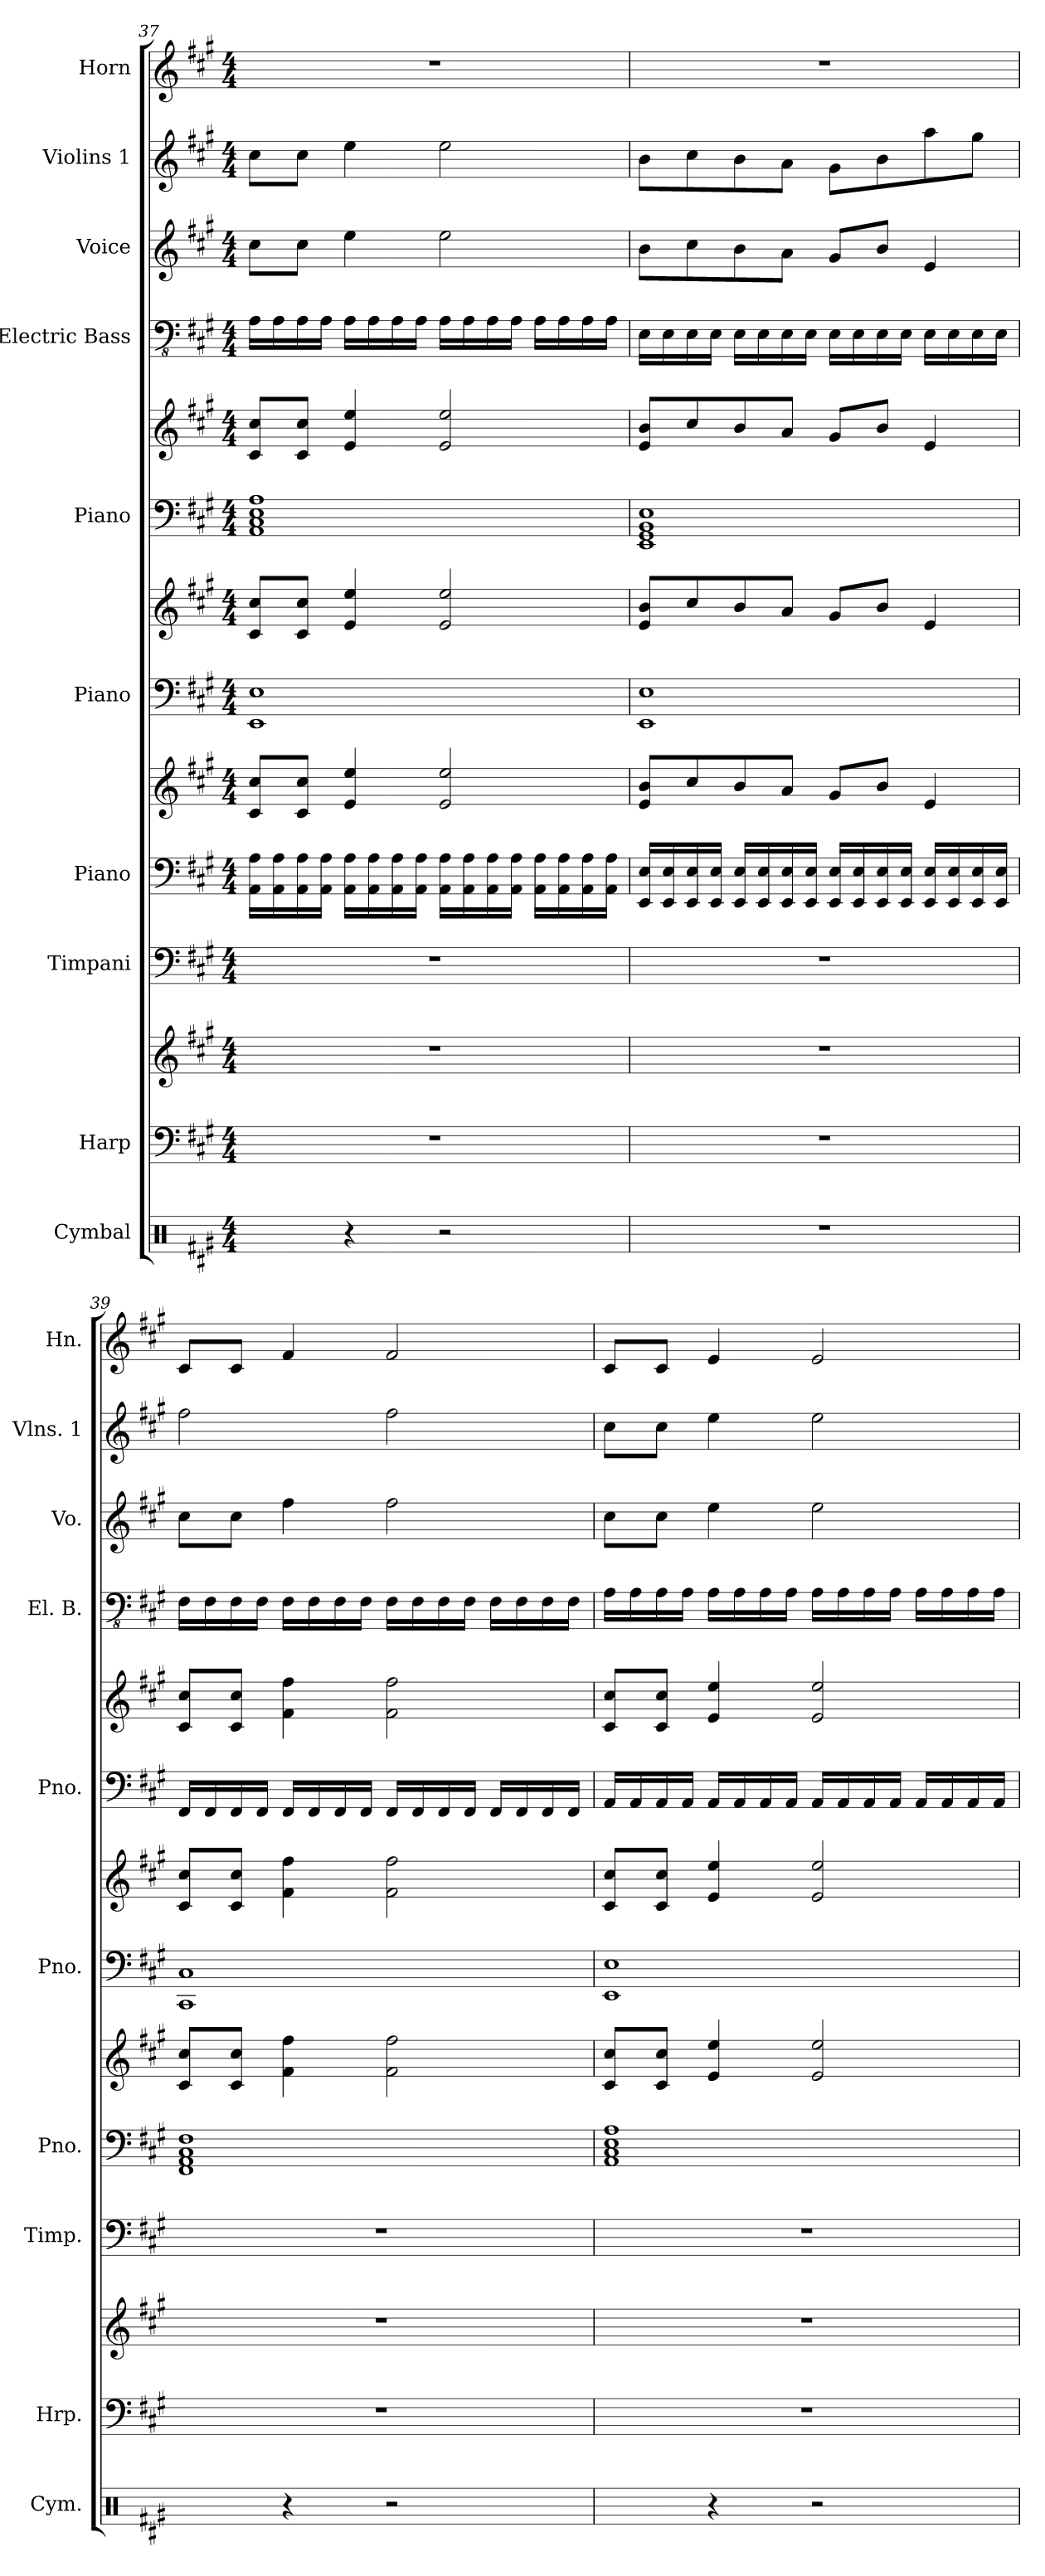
**kern	**kern	**kern	**kern	**kern	**kern	**kern	**kern	**kern	**kern	**kern	**kern	**kern	**kern
*part10	*part9	*part9	*part8	*part7	*part7	*part6	*part6	*part5	*part5	*part4	*part3	*part2	*part1
*staff14	*staff13	*staff12	*staff11	*staff10	*staff9	*staff8	*staff7	*staff6	*staff5	*staff4	*staff3	*staff2	*staff1
*I"Cymbal	*I"Harp	*	*I"Timpani	*I"Piano	*	*I"Piano	*	*I"Piano	*	*I"Electric Bass	*I"Voice	*I"Violins 1	*I"Horn
*I'Cym.	*I'Hrp.	*	*I'Timp.	*I'Pno.	*	*I'Pno.	*	*I'Pno.	*	*I'El. B.	*I'Vo.	*I'Vlns. 1	*I'Hn.
*clefX	*clefF4	*clefG2	*clefF4	*clefF4	*clefG2	*clefF4	*clefG2	*clefF4	*clefG2	*clefFv4	*clefG2	*clefG2	*clefG2
*	*	*	*	*	*	*	*	*	*	*	*	*	*ITrd4c7
*k[f#c#g#]	*k[f#c#g#]	*k[f#c#g#]	*k[f#c#g#]	*k[f#c#g#]	*k[f#c#g#]	*k[f#c#g#]	*k[f#c#g#]	*k[f#c#g#]	*k[f#c#g#]	*k[f#c#g#]	*k[f#c#g#]	*k[f#c#g#]	*k[f#c#]
*A:	*A:	*A:	*A:	*A:	*A:	*A:	*A:	*A:	*A:	*A:	*A:	*A:	*D:
*M4/4	*M4/4	*M4/4	*M4/4	*M4/4	*M4/4	*M4/4	*M4/4	*M4/4	*M4/4	*M4/4	*M4/4	*M4/4	*M4/4
=37	=37	=37	=37	=37	=37	=37	=37	=37	=37	=37	=37	=37	=37
4R\	1r	1r	1r	16AA\ 16A\LL	8c#/ 8cc#/L	1EE 1E	8c#/ 8cc#/L	1AA 1C# 1E 1A	8c#/ 8cc#/L	16AA\LL	8cc#\L	8cc#\L	1r
.	.	.	.	16AA\ 16A\	.	.	.	.	.	16AA\	.	.	.
.	.	.	.	16AA\ 16A\	8c#/ 8cc#/J	.	8c#/ 8cc#/J	.	8c#/ 8cc#/J	16AA\	8cc#\J	8cc#\J	.
.	.	.	.	16AA\ 16A\JJ	.	.	.	.	.	16AA\JJ	.	.	.
4r	.	.	.	16AA\ 16A\LL	4e/ 4ee/	.	4e/ 4ee/	.	4e/ 4ee/	16AA\LL	4ee\	4ee\	.
.	.	.	.	16AA\ 16A\	.	.	.	.	.	16AA\	.	.	.
.	.	.	.	16AA\ 16A\	.	.	.	.	.	16AA\	.	.	.
.	.	.	.	16AA\ 16A\JJ	.	.	.	.	.	16AA\JJ	.	.	.
2r	.	.	.	16AA\ 16A\LL	2e/ 2ee/	.	2e/ 2ee/	.	2e/ 2ee/	16AA\LL	2ee\	2ee\	.
.	.	.	.	16AA\ 16A\	.	.	.	.	.	16AA\	.	.	.
.	.	.	.	16AA\ 16A\	.	.	.	.	.	16AA\	.	.	.
.	.	.	.	16AA\ 16A\JJ	.	.	.	.	.	16AA\JJ	.	.	.
.	.	.	.	16AA\ 16A\LL	.	.	.	.	.	16AA\LL	.	.	.
.	.	.	.	16AA\ 16A\	.	.	.	.	.	16AA\	.	.	.
.	.	.	.	16AA\ 16A\	.	.	.	.	.	16AA\	.	.	.
.	.	.	.	16AA\ 16A\JJ	.	.	.	.	.	16AA\JJ	.	.	.
!!LO:PB:g=z
=38	=38	=38	=38	=38	=38	=38	=38	=38	=38	=38	=38	=38	=38
1r	1r	1r	1r	16EE/ 16E/LL	8e/ 8b/L	1EE 1E	8e/ 8b/L	1EE 1GG# 1BB 1E	8e/ 8b/L	16EE\LL	8b\L	8b\L	1r
.	.	.	.	16EE/ 16E/	.	.	.	.	.	16EE\	.	.	.
.	.	.	.	16EE/ 16E/	8cc#/	.	8cc#/	.	8cc#/	16EE\	8cc#\	8cc#\	.
.	.	.	.	16EE/ 16E/JJ	.	.	.	.	.	16EE\JJ	.	.	.
.	.	.	.	16EE/ 16E/LL	8b/	.	8b/	.	8b/	16EE\LL	8b\	8b\	.
.	.	.	.	16EE/ 16E/	.	.	.	.	.	16EE\	.	.	.
.	.	.	.	16EE/ 16E/	8a/J	.	8a/J	.	8a/J	16EE\	8a\J	8a\J	.
.	.	.	.	16EE/ 16E/JJ	.	.	.	.	.	16EE\JJ	.	.	.
.	.	.	.	16EE/ 16E/LL	8g#/L	.	8g#/L	.	8g#/L	16EE\LL	8g#/L	8g#\L	.
.	.	.	.	16EE/ 16E/	.	.	.	.	.	16EE\	.	.	.
.	.	.	.	16EE/ 16E/	8b/J	.	8b/J	.	8b/J	16EE\	8b/J	8b\	.
.	.	.	.	16EE/ 16E/JJ	.	.	.	.	.	16EE\JJ	.	.	.
.	.	.	.	16EE/ 16E/LL	4e/	.	4e/	.	4e/	16EE\LL	4e/	8aa\	.
.	.	.	.	16EE/ 16E/	.	.	.	.	.	16EE\	.	.	.
.	.	.	.	16EE/ 16E/	.	.	.	.	.	16EE\	.	8gg#\J	.
.	.	.	.	16EE/ 16E/JJ	.	.	.	.	.	16EE\JJ	.	.	.
=39	=39	=39	=39	=39	=39	=39	=39	=39	=39	=39	=39	=39	=39
4R\	1r	1r	1r	1FF# 1AA 1C# 1F#	8c#/ 8cc#/L	1CC# 1C#	8c#/ 8cc#/L	16FF#/LL	8c#/ 8cc#/L	16FF#\LL	8cc#\L	2ff#\	8F#/L
.	.	.	.	.	.	.	.	16FF#/	.	16FF#\	.	.	.
.	.	.	.	.	8c#/ 8cc#/J	.	8c#/ 8cc#/J	16FF#/	8c#/ 8cc#/J	16FF#\	8cc#\J	.	8F#/J
.	.	.	.	.	.	.	.	16FF#/JJ	.	16FF#\JJ	.	.	.
4r	.	.	.	.	4f#\ 4ff#\	.	4f#\ 4ff#\	16FF#/LL	4f#\ 4ff#\	16FF#\LL	4ff#\	.	4B/
.	.	.	.	.	.	.	.	16FF#/	.	16FF#\	.	.	.
.	.	.	.	.	.	.	.	16FF#/	.	16FF#\	.	.	.
.	.	.	.	.	.	.	.	16FF#/JJ	.	16FF#\JJ	.	.	.
2r	.	.	.	.	2f#\ 2ff#\	.	2f#\ 2ff#\	16FF#/LL	2f#\ 2ff#\	16FF#\LL	2ff#\	2ff#\	2B/
.	.	.	.	.	.	.	.	16FF#/	.	16FF#\	.	.	.
.	.	.	.	.	.	.	.	16FF#/	.	16FF#\	.	.	.
.	.	.	.	.	.	.	.	16FF#/JJ	.	16FF#\JJ	.	.	.
.	.	.	.	.	.	.	.	16FF#/LL	.	16FF#\LL	.	.	.
.	.	.	.	.	.	.	.	16FF#/	.	16FF#\	.	.	.
.	.	.	.	.	.	.	.	16FF#/	.	16FF#\	.	.	.
.	.	.	.	.	.	.	.	16FF#/JJ	.	16FF#\JJ	.	.	.
!!LO:PB:g=z
=40	=40	=40	=40	=40	=40	=40	=40	=40	=40	=40	=40	=40	=40
4R\	1r	1r	1r	1AA 1C# 1E 1A	8c#/ 8cc#/L	1EE 1E	8c#/ 8cc#/L	16AA/LL	8c#/ 8cc#/L	16AA\LL	8cc#\L	8cc#\L	8F#/L
.	.	.	.	.	.	.	.	16AA/	.	16AA\	.	.	.
.	.	.	.	.	8c#/ 8cc#/J	.	8c#/ 8cc#/J	16AA/	8c#/ 8cc#/J	16AA\	8cc#\J	8cc#\J	8F#/J
.	.	.	.	.	.	.	.	16AA/JJ	.	16AA\JJ	.	.	.
4r	.	.	.	.	4e/ 4ee/	.	4e/ 4ee/	16AA/LL	4e/ 4ee/	16AA\LL	4ee\	4ee\	4A/
.	.	.	.	.	.	.	.	16AA/	.	16AA\	.	.	.
.	.	.	.	.	.	.	.	16AA/	.	16AA\	.	.	.
.	.	.	.	.	.	.	.	16AA/JJ	.	16AA\JJ	.	.	.
2r	.	.	.	.	2e/ 2ee/	.	2e/ 2ee/	16AA/LL	2e/ 2ee/	16AA\LL	2ee\	2ee\	2A/
.	.	.	.	.	.	.	.	16AA/	.	16AA\	.	.	.
.	.	.	.	.	.	.	.	16AA/	.	16AA\	.	.	.
.	.	.	.	.	.	.	.	16AA/JJ	.	16AA\JJ	.	.	.
.	.	.	.	.	.	.	.	16AA/LL	.	16AA\LL	.	.	.
.	.	.	.	.	.	.	.	16AA/	.	16AA\	.	.	.
.	.	.	.	.	.	.	.	16AA/	.	16AA\	.	.	.
.	.	.	.	.	.	.	.	16AA/JJ	.	16AA\JJ	.	.	.
=	=	=	=	=	=	=	=	=	=	=	=	=	=
*-	*-	*-	*-	*-	*-	*-	*-	*-	*-	*-	*-	*-	*-
